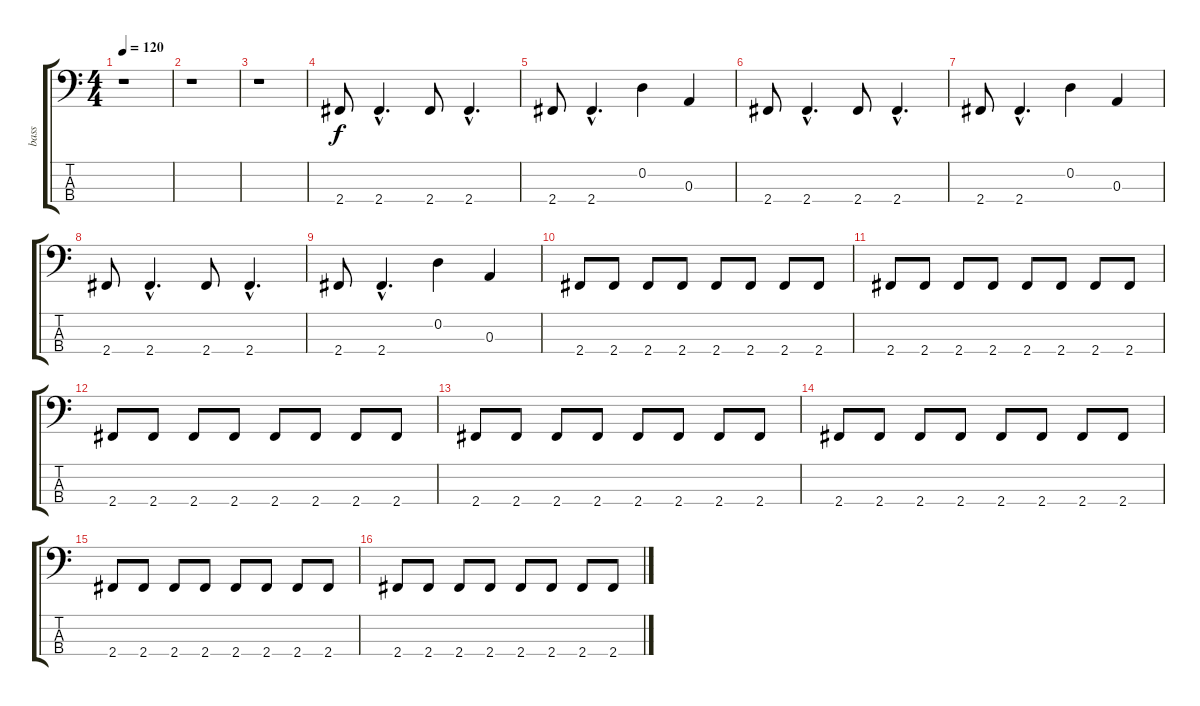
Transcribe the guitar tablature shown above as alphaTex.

\track ("bass" "bass") {instrument electricbassfinger}
\staff {score tabs}
\tuning (G2 D2 A1 E1) {hide}
\ts (4 4)
\tempo 120
\clef f4
\ks c
r.1{dy f instrument electricbassfinger} |
r.1 |
r.1 |
2.4.8 2.4{hac}.4{d} 2.4.8 2.4{hac}.4{d} |
2.4.8 2.4{hac}.4{d} 0.2.4 0.3.4 |
2.4.8 2.4{hac}.4{d} 2.4.8 2.4{hac}.4{d} |
2.4.8 2.4{hac}.4{d} 0.2.4 0.3.4 |
2.4.8 2.4{hac}.4{d} 2.4.8 2.4{hac}.4{d} |
2.4.8 2.4{hac}.4{d} 0.2.4 0.3.4 |
2.4.8 2.4.8 2.4.8 2.4.8 2.4.8 2.4.8 2.4.8 2.4.8 |
2.4.8 2.4.8 2.4.8 2.4.8 2.4.8 2.4.8 2.4.8 2.4.8 |
2.4.8 2.4.8 2.4.8 2.4.8 2.4.8 2.4.8 2.4.8 2.4.8 |
2.4.8 2.4.8 2.4.8 2.4.8 2.4.8 2.4.8 2.4.8 2.4.8 |
2.4.8 2.4.8 2.4.8 2.4.8 2.4.8 2.4.8 2.4.8 2.4.8 |
2.4.8 2.4.8 2.4.8 2.4.8 2.4.8 2.4.8 2.4.8 2.4.8 |
2.4.8 2.4.8 2.4.8 2.4.8 2.4.8 2.4.8 2.4.8 2.4.8
